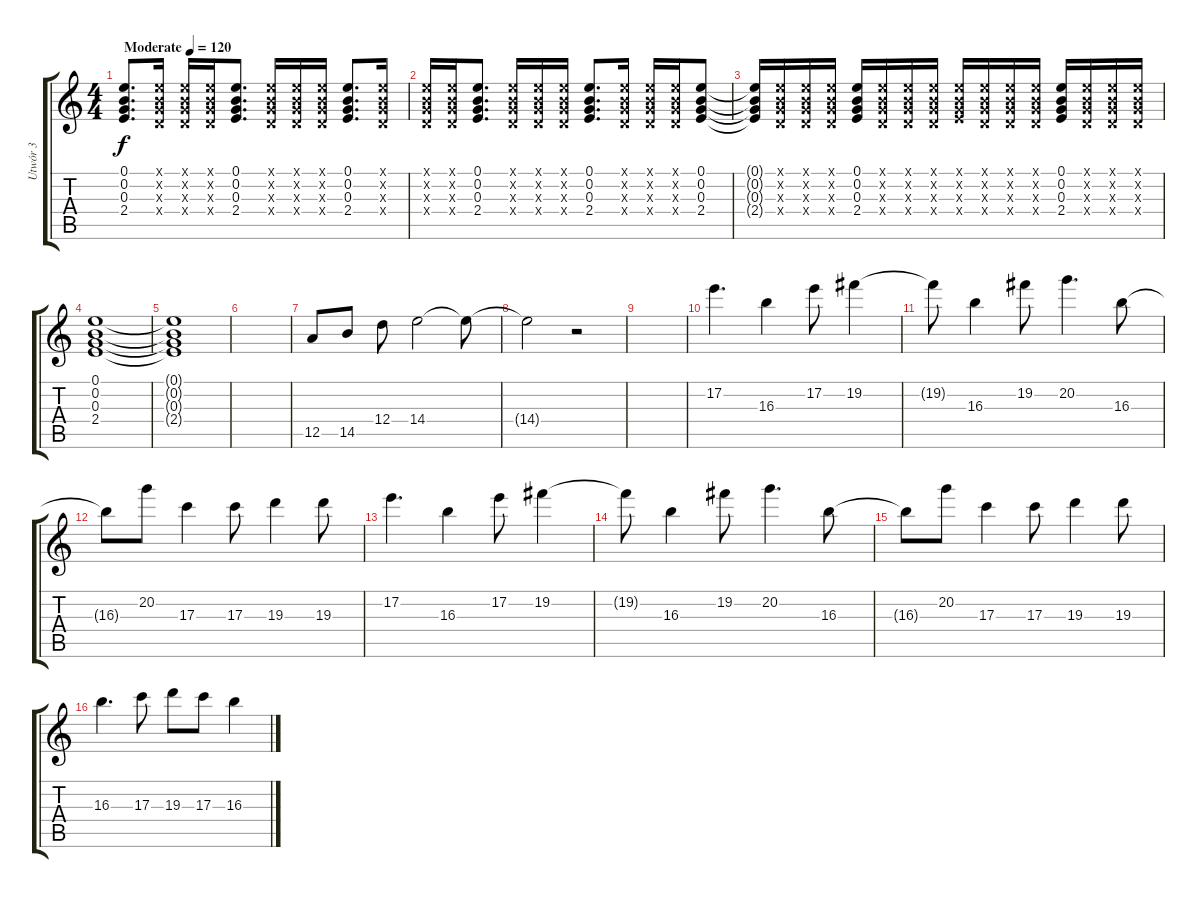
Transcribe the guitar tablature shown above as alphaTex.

\track ("Utwór 3" "Utwór 3") {instrument overdrivenguitar}
\staff {score tabs}
\tuning (E4 B3 G3 D3 A2 E2) {hide}
\ts (4 4)
\tempo (120 "Moderate")
\clef g2
\ks c
(0.1 0.2 0.3 2.4).8{d dy f instrument overdrivenguitar} (0.1{x} 0.2{x} 0.3{x} 0.4{x}).16 (0.1{x} 0.2{x} 0.3{x} 0.4{x}).16 (0.1{x} 0.2{x} 0.3{x} 0.4{x}).16 (0.1 0.2 0.3 2.4).8{d} (0.1{x} 0.2{x} 0.3{x} 0.4{x}).16 (0.1{x} 0.2{x} 0.3{x} 0.4{x}).16 (0.1{x} 0.2{x} 0.3{x} 0.4{x}).16 (0.1 0.2 0.3 2.4).8{d} (0.1{x} 0.2{x} 0.3{x} 0.4{x}).16 |
(0.1{x} 0.2{x} 0.3{x} 0.4{x}).16 (0.1{x} 0.2{x} 0.3{x} 0.4{x}).16 (0.1 0.2 0.3 2.4).8{d} (0.1{x} 0.2{x} 0.3{x} 0.4{x}).16 (0.1{x} 0.2{x} 0.3{x} 0.4{x}).16 (0.1{x} 0.2{x} 0.3{x} 0.4{x}).16 (0.1 0.2 0.3 2.4).8{d} (0.1{x} 0.2{x} 0.3{x} 0.4{x}).16 (0.1{x} 0.2{x} 0.3{x} 0.4{x}).16 (0.1{x} 0.2{x} 0.3{x} 0.4{x}).16 (0.1 0.2 0.3 2.4).8 |
(0.1{t} 0.2{t} 0.3{t} 2.4{t}).16 (0.1{x} 0.2{x} 0.3{x} 0.4{x}).16 (0.1{x} 0.2{x} 0.3{x} 0.4{x}).16 (0.1{x} 0.2{x} 0.3{x} 0.4{x}).16 (0.1 0.2 0.3 2.4).16 (0.1{x} 0.2{x} 0.3{x} 0.4{x}).16 (0.1{x} 0.2{x} 0.3{x} 0.4{x}).16 (0.1{x} 0.2{x} 0.3{x} 0.4{x}).16 (0.1{x} 0.2{x} 0.3{x} 2.4{x}).16 (0.1{x} 0.2{x} 0.3{x} 0.4{x}).16 (0.1{x} 0.2{x} 0.3{x} 0.4{x}).16 (0.1{x} 0.2{x} 0.3{x} 0.4{x}).16 (0.1 0.2 0.3 2.4).16 (0.1{x} 0.2{x} 0.3{x} 0.4{x}).16 (0.1{x} 0.2{x} 0.3{x} 0.4{x}).16 (0.1{x} 0.2{x} 0.3{x} 0.4{x}).16 |
(0.1 0.2 0.3 2.4).1 |
(0.1{t} 0.2{t} 0.3{t} 2.4{t}).1 |
|
12.5.8 14.5.8 12.4.8 14.4.2 14.4{t}.8 |
14.4{t}.2 r.2 |
|
17.2.4{d} 16.3.4 17.2.8 19.2.4 |
19.2{t}.8 16.3.4 19.2.8 20.2.4{d} 16.3.8 |
16.3{t}.8 20.2.8 17.3.4 17.3.8 19.3.4 19.3.8 |
17.2.4{d} 16.3.4 17.2.8 19.2.4 |
19.2{t}.8 16.3.4 19.2.8 20.2.4{d} 16.3.8 |
16.3{t}.8 20.2.8 17.3.4 17.3.8 19.3.4 19.3.8 |
16.3.4{d} 17.3.8 19.3.8 17.3.8 16.3.4
